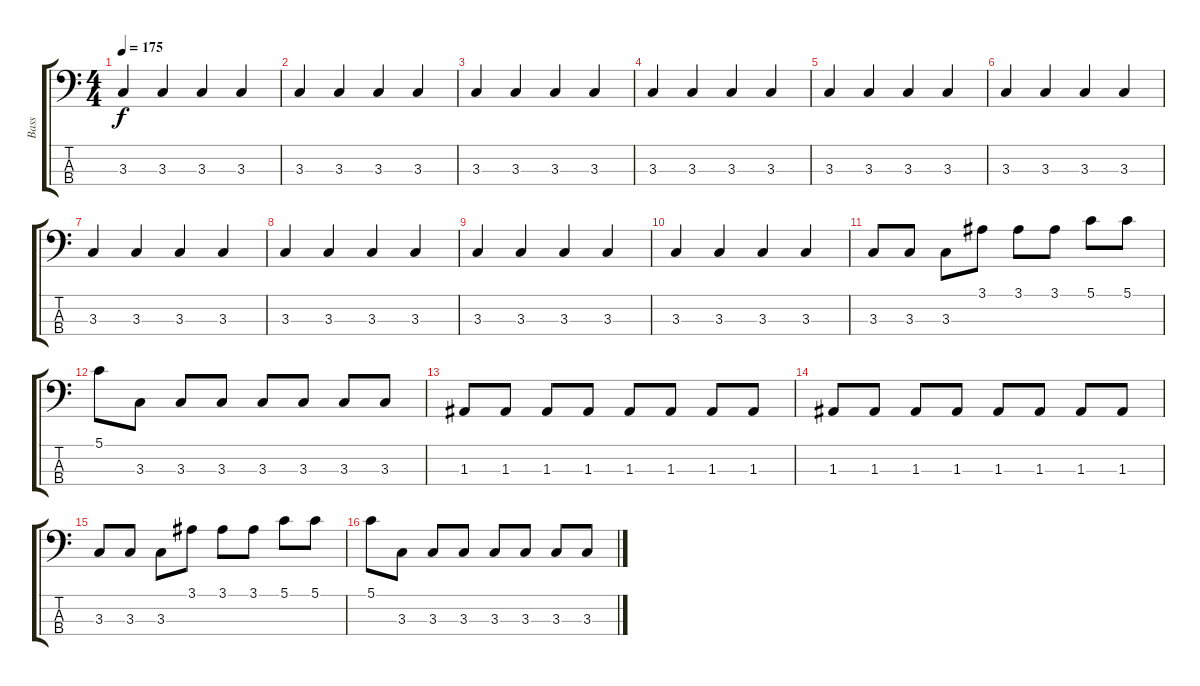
\track ("Bass" "Bass") {instrument electricbassfinger}
\staff {score tabs}
\tuning (G2 D2 A1 E1) {hide}
\ts (4 4)
\tempo 175
\clef f4
\ks c
3.3.4{dy f} 3.3.4 3.3.4 3.3.4 |
3.3.4 3.3.4 3.3.4 3.3.4 |
3.3.4 3.3.4 3.3.4 3.3.4 |
3.3.4 3.3.4 3.3.4 3.3.4 |
3.3.4 3.3.4 3.3.4 3.3.4 |
3.3.4 3.3.4 3.3.4 3.3.4 |
3.3.4 3.3.4 3.3.4 3.3.4 |
3.3.4 3.3.4 3.3.4 3.3.4 |
3.3.4 3.3.4 3.3.4 3.3.4 |
3.3.4 3.3.4 3.3.4 3.3.4 |
3.3.8 3.3.8 3.3.8 3.1.8 3.1.8 3.1.8 5.1.8 5.1.8 |
5.1.8 3.3.8 3.3.8 3.3.8 3.3.8 3.3.8 3.3.8 3.3.8 |
1.3.8 1.3.8 1.3.8 1.3.8 1.3.8 1.3.8 1.3.8 1.3.8 |
1.3.8 1.3.8 1.3.8 1.3.8 1.3.8 1.3.8 1.3.8 1.3.8 |
3.3.8 3.3.8 3.3.8 3.1.8 3.1.8 3.1.8 5.1.8 5.1.8 |
5.1.8 3.3.8 3.3.8 3.3.8 3.3.8 3.3.8 3.3.8 3.3.8
